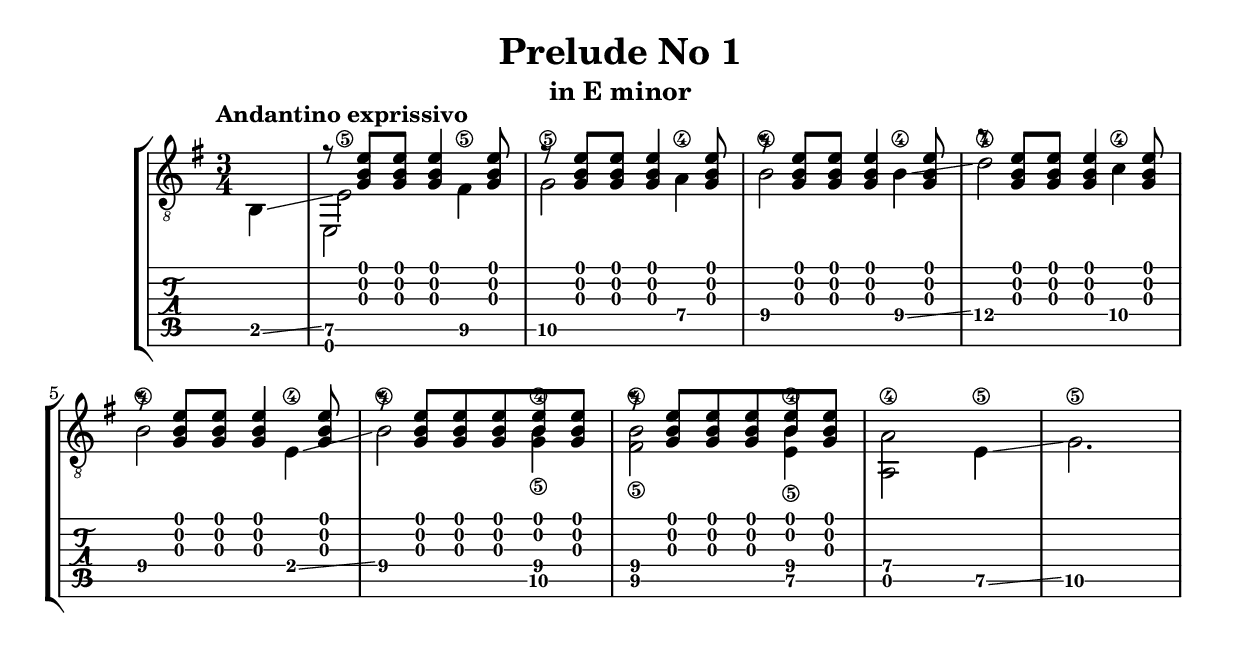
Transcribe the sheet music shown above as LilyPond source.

\version "2.16.1"
\language "english"

\header { 
	title = "Prelude No 1"
	subtitle = "in E minor"
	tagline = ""
}

top = {
	\partial 4
	s4 |
	r8 <g b e'>8 <g b e'>8 <g b e'>4 <g b e'>8 |
	r8 <g b e'>8 <g b e'>8 <g b e'>4 <g b e'>8 |
	r8 <g b e'>8 <g b e'>8 <g b e'>4 <g b e'>8 |
	r8 <g b e'>8 <g b e'>8 <g b e'>4 <g b e'>8 |
	r8 <g b e'>8 <g b e'>8 <g b e'>4 <g b e'>8 |
	r8 <g b e'>8 <g b e'>8 <g b e'>8 <b e'>8 <g b e'>8 |
	r8 <g b e'>8 <g b e'>8 <g b e'>8 <b e'>8 <g b e'>8 |
}

melody = {
	\partial 4
	b,4\glissando |
	<e\5>2 <fs\5>4 |
	<g\5>2 <a\4>4 |
	<b\4>2 <b\4>4\glissando |
	<d'\4>2 <c'\4>4 |
	<b\4>2 <e\4>4\glissando |
	<b\4>2 <g\5 b\4>4 |
	<fs\5 b\4>2 <e\5 b\4>4 |
	<a, a\4>2 <e\5>4 \glissando |
	<g\5>2. |
}

empty = {
}

bass = {
	\partial 4
	s4 |
	e,2 s4 |
	s4 s4 s4 |
	s4 s4 s4 |
}
\score {
	\new StaffGroup <<
		\new Staff	{
			\clef "treble_8"
			\key g \major
			\time 3/4
			\tempo "Andantino exprissivo"
			<< \top \\ \melody \\ \empty \\ \bass >>
		}
		\new TabStaff	{
			<< \top \\ \melody \\ \empty \\ \bass >>
		}
	>>
	\layout {
    \context {
      \Score
    }
  }
}
